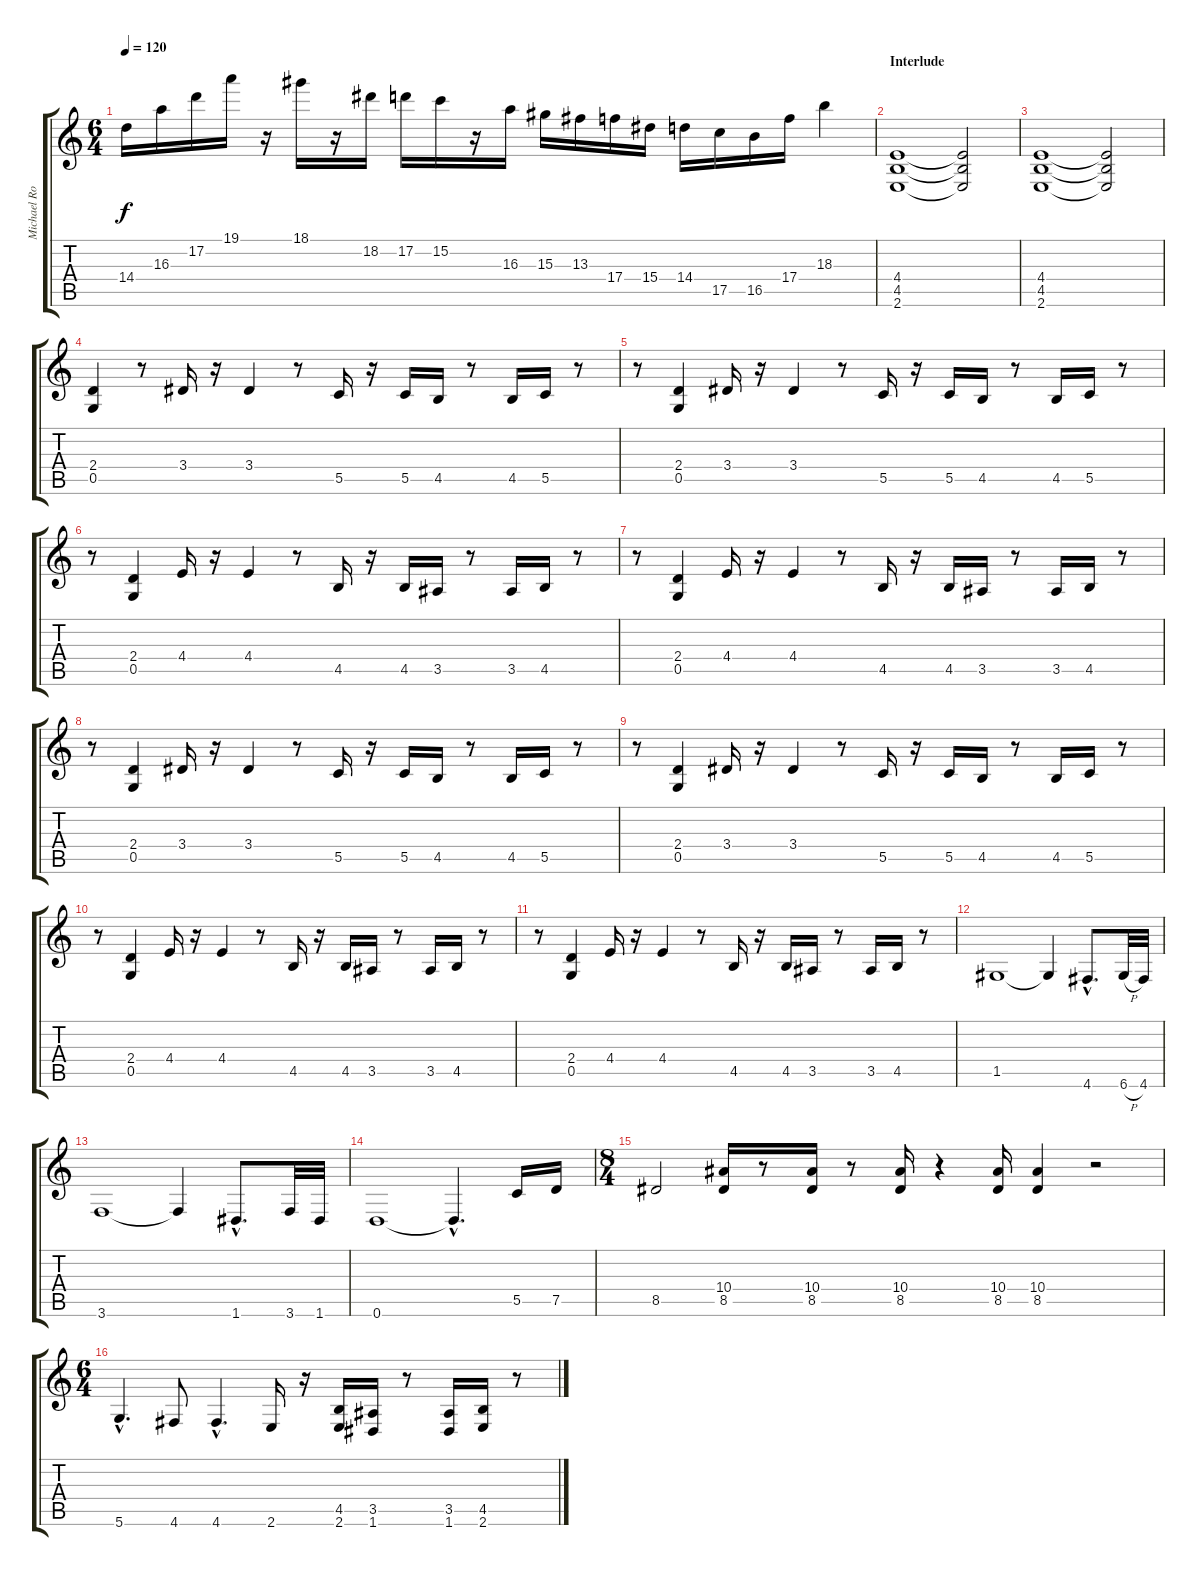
\track ("Michael Romeo" "Michael Ro") {instrument distortionguitar}
\staff {score tabs}
\tuning (D4 A3 F3 C3 G2 D2) {hide}
\ts (6 4)
\tempo 120
\clef g2
\ks c
14.4.16{dy f} 16.3.16 17.2.16 19.1.16 r.16 18.1.16 r.16 18.2.16 17.2.16 15.2.16 r.16 16.3.16 15.3.16 13.3.16 17.4.16 15.4.16 14.4.16 17.5.16 16.5.16 17.4.16 18.3.4 |
\section ("" "Interlude")
(4.4 4.5 2.6).1 (4.4{t} 4.5{t} 2.6{t}).2 |
(4.4 4.5 2.6).1 (4.4{t} 4.5{t} 2.6{t}).2 |
(2.4 0.5).4 r.8 3.4.16 r.16 3.4.4 r.8 5.5.16 r.16 5.5.16 4.5.16 r.8 4.5.16 5.5.16 r.8 |
r.8 (2.4 0.5).4 3.4.16 r.16 3.4.4 r.8 5.5.16 r.16 5.5.16 4.5.16 r.8 4.5.16 5.5.16 r.8 |
r.8 (2.4 0.5).4 4.4.16 r.16 4.4.4 r.8 4.5.16 r.16 4.5.16 3.5.16 r.8 3.5.16 4.5.16 r.8 |
r.8 (2.4 0.5).4 4.4.16 r.16 4.4.4 r.8 4.5.16 r.16 4.5.16 3.5.16 r.8 3.5.16 4.5.16 r.8 |
r.8 (2.4 0.5).4 3.4.16 r.16 3.4.4 r.8 5.5.16 r.16 5.5.16 4.5.16 r.8 4.5.16 5.5.16 r.8 |
r.8 (2.4 0.5).4 3.4.16 r.16 3.4.4 r.8 5.5.16 r.16 5.5.16 4.5.16 r.8 4.5.16 5.5.16 r.8 |
r.8 (2.4 0.5).4 4.4.16 r.16 4.4.4 r.8 4.5.16 r.16 4.5.16 3.5.16 r.8 3.5.16 4.5.16 r.8 |
r.8 (2.4 0.5).4 4.4.16 r.16 4.4.4 r.8 4.5.16 r.16 4.5.16 3.5.16 r.8 3.5.16 4.5.16 r.8 |
1.5.1 1.5{t}.4 4.6{hac}.8{d} 6.6{h}.32 4.6.32 |
3.6.1 3.6{t}.4 1.6{hac}.8{d} 3.6.32 1.6.32 |
0.6.1 0.6{hac t}.4{d} 5.5.16 7.5.16 |
\ts (8 4)
8.5.2 (10.4 8.5).16 r.8 (10.4 8.5).16 r.8 (10.4 8.5).16 r.4 (10.4 8.5).16 (10.4 8.5).4 r.2 |
\ts (6 4)
5.6{hac}.4{d} 4.6.8 4.6{hac}.4{d} 2.6.16 r.16 (4.5 2.6).16 (3.5 1.6).16 r.8 (3.5 1.6).16 (4.5 2.6).16 r.8
